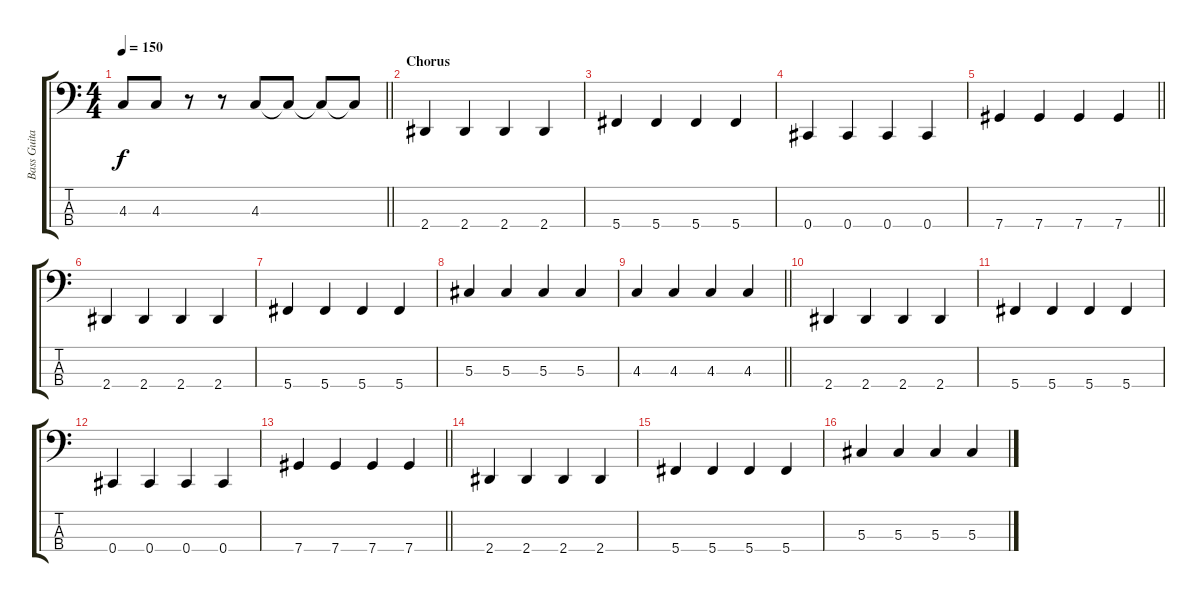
\track ("Bass Guitar" "Bass Guita") {instrument electricbassfinger}
\staff {score tabs}
\tuning (Gb2 Db2 Ab1 Db1) {hide}
\ts (4 4)
\tempo 150
\clef f4
\barLineRight lightlight
\ks c
4.3.8{dy f} 4.3.8 r.8 r.8 4.3.8 4.3{t}.8 4.3{t}.8 4.3{t}.8 |
\section ("" "Chorus")
2.4.4 2.4.4 2.4.4 2.4.4 |
5.4.4 5.4.4 5.4.4 5.4.4 |
0.4.4 0.4.4 0.4.4 0.4.4 |
\barLineRight lightlight
7.4.4 7.4.4 7.4.4 7.4.4 |
2.4.4 2.4.4 2.4.4 2.4.4 |
5.4.4 5.4.4 5.4.4 5.4.4 |
5.3.4 5.3.4 5.3.4 5.3.4 |
\barLineRight lightlight
4.3.4 4.3.4 4.3.4 4.3.4 |
2.4.4 2.4.4 2.4.4 2.4.4 |
5.4.4 5.4.4 5.4.4 5.4.4 |
0.4.4 0.4.4 0.4.4 0.4.4 |
\barLineRight lightlight
7.4.4 7.4.4 7.4.4 7.4.4 |
2.4.4 2.4.4 2.4.4 2.4.4 |
5.4.4 5.4.4 5.4.4 5.4.4 |
5.3.4 5.3.4 5.3.4 5.3.4
